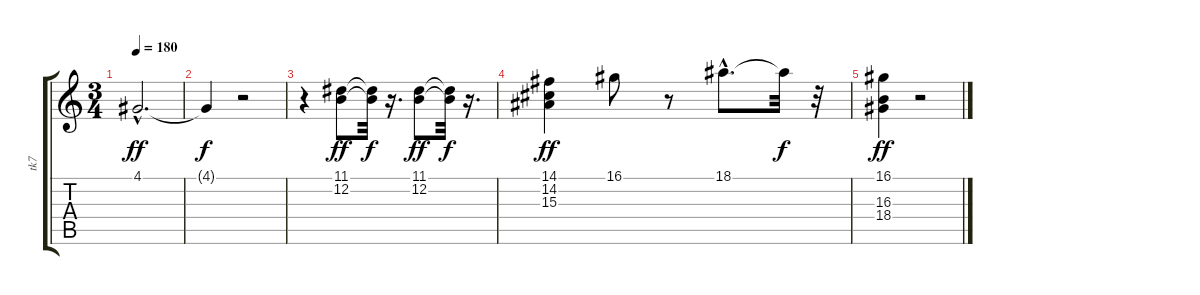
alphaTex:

\track ("tk7" "tk7") {instrument reedorgan}
\staff {score tabs}
\tuning (E4 B3 G3 D3 A2 E2) {hide}
\ts (3 4)
\tempo 180
\clef g2
\ks c
4.1{hac}.2{d dy ff} |
4.1{t}.4{dy f} r.2 |
r.4 (11.1 12.2).8{dy ff} (11.1{t} 12.2{t}).32{dy f} r.16{d} (11.1 12.2).8{dy ff} (11.1{t} 12.2{t}).32{dy f} r.16{d} |
(14.1 14.2 15.3).4{dy ff} 16.1.8 r.8 18.1{hac}.8{d} 18.1{t}.32{dy f} r.32 |
(16.1 16.3 18.4).4{dy ff} r.2
